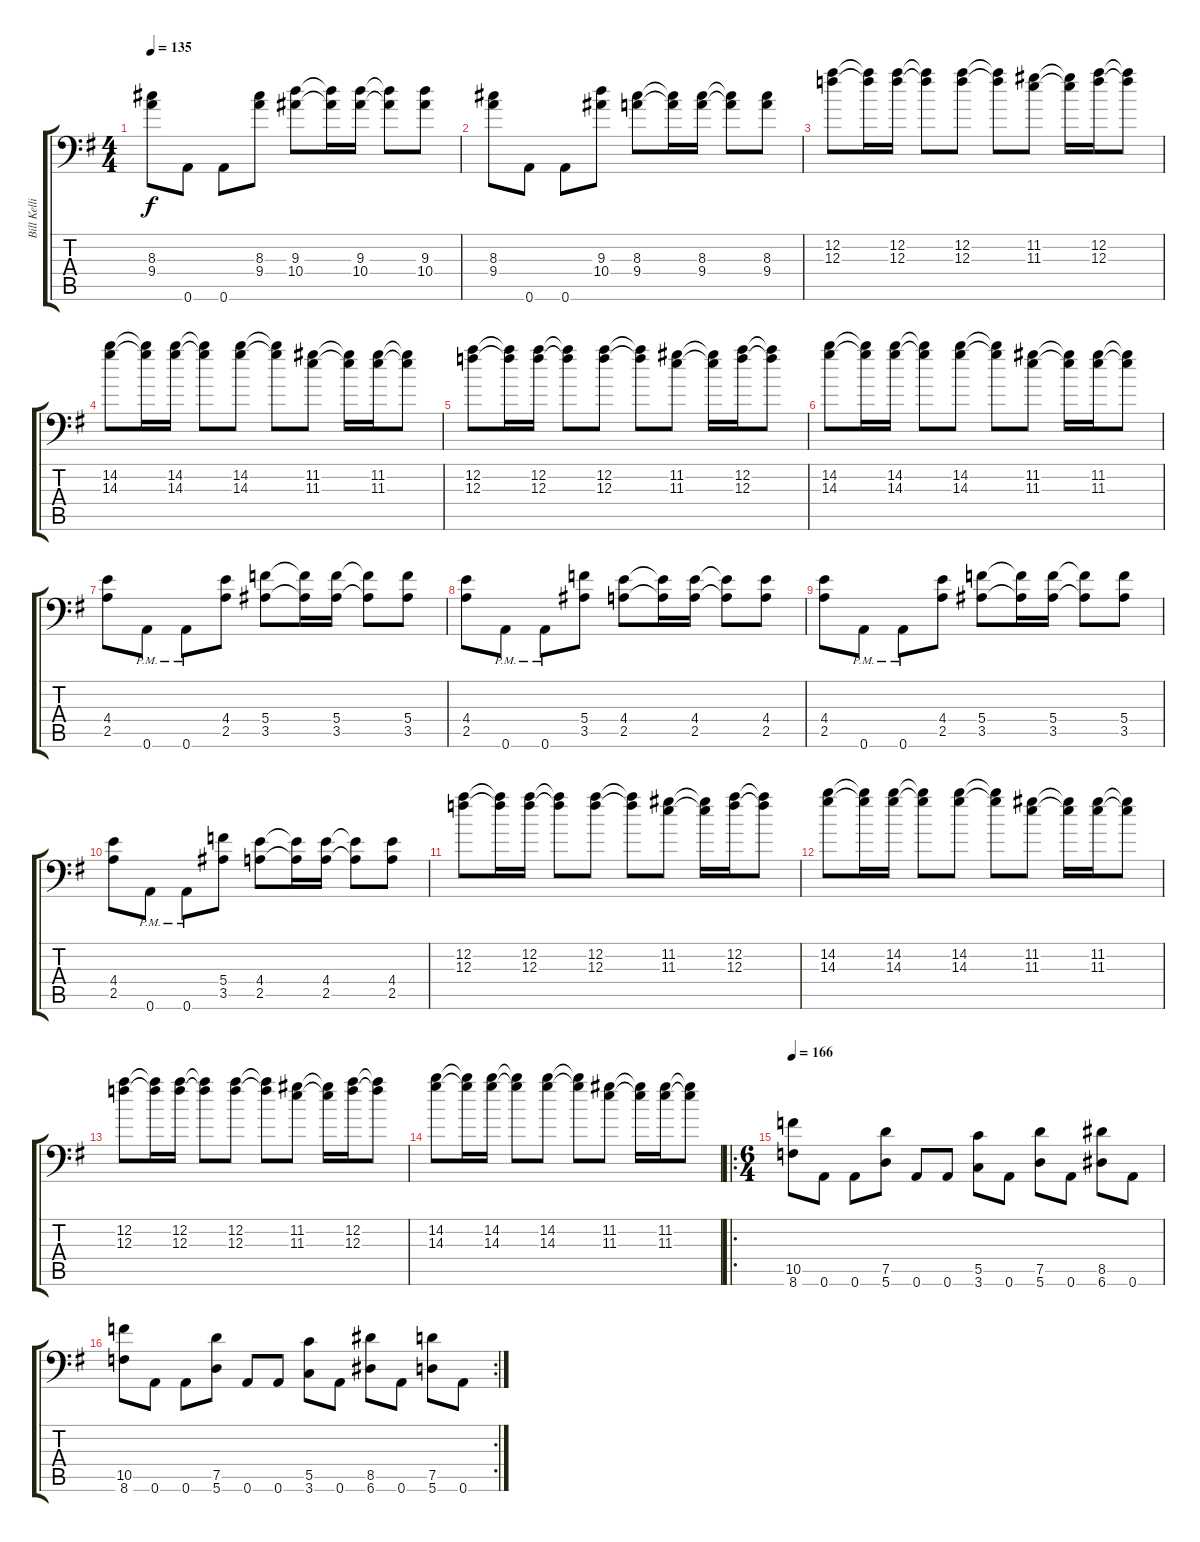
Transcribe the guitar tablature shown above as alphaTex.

\track ("Bill Kelliher" "Bill Kelli") {instrument overdrivenguitar}
\staff {score tabs}
\tuning (D4 A3 F3 C3 G2 A1) {hide}
\ts (4 4)
\tempo 135
\clef f4
\ks g
(8.3 9.4).8{dy f} 0.6.8 0.6.8 (8.3 9.4).8 (9.3 10.4).8 (9.3{t} 10.4{t}).16 (9.3 10.4).16 (9.3{t} 10.4{t}).8 (9.3 10.4).8 |
(8.3 9.4).8 0.6.8 0.6.8 (9.3 10.4).8 (8.3 9.4).8 (8.3{t} 9.4{t}).16 (8.3 9.4).16 (8.3{t} 9.4{t}).8 (8.3 9.4).8 |
(12.2 12.3).8 (12.2{t} 12.3{t}).16 (12.2 12.3).16 (12.2{t} 12.3{t}).8 (12.2 12.3).8 (12.2{t} 12.3{t}).8 (11.2 11.3).8 (11.2{t} 11.3{t}).16 (12.2 12.3).16 (12.2{t} 12.3{t}).8 |
(14.2 14.3).8 (14.2{t} 14.3{t}).16 (14.2 14.3).16 (14.2{t} 14.3{t}).8 (14.2 14.3).8 (14.2{t} 14.3{t}).8 (11.2 11.3).8 (11.2{t} 11.3{t}).16 (11.2 11.3).16 (11.2{t} 11.3{t}).8 |
(12.2 12.3).8 (12.2{t} 12.3{t}).16 (12.2 12.3).16 (12.2{t} 12.3{t}).8 (12.2 12.3).8 (12.2{t} 12.3{t}).8 (11.2 11.3).8 (11.2{t} 11.3{t}).16 (12.2 12.3).16 (12.2{t} 12.3{t}).8 |
(14.2 14.3).8 (14.2{t} 14.3{t}).16 (14.2 14.3).16 (14.2{t} 14.3{t}).8 (14.2 14.3).8 (14.2{t} 14.3{t}).8 (11.2 11.3).8 (11.2{t} 11.3{t}).16 (11.2 11.3).16 (11.2{t} 11.3{t}).8 |
(4.4 2.5).8 0.6{pm}.8 0.6{pm}.8 (4.4 2.5).8 (5.4 3.5).8 (5.4{t} 3.5{t}).16 (5.4 3.5).16 (5.4{t} 3.5{t}).8 (5.4 3.5).8 |
(4.4 2.5).8 0.6{pm}.8 0.6{pm}.8 (5.4 3.5).8 (4.4 2.5).8 (4.4{t} 2.5{t}).16 (4.4 2.5).16 (4.4{t} 2.5{t}).8 (4.4 2.5).8 |
(4.4 2.5).8 0.6{pm}.8 0.6{pm}.8 (4.4 2.5).8 (5.4 3.5).8 (5.4{t} 3.5{t}).16 (5.4 3.5).16 (5.4{t} 3.5{t}).8 (5.4 3.5).8 |
(4.4 2.5).8 0.6{pm}.8 0.6{pm}.8 (5.4 3.5).8 (4.4 2.5).8 (4.4{t} 2.5{t}).16 (4.4 2.5).16 (4.4{t} 2.5{t}).8 (4.4 2.5).8 |
(12.2 12.3).8 (12.2{t} 12.3{t}).16 (12.2 12.3).16 (12.2{t} 12.3{t}).8 (12.2 12.3).8 (12.2{t} 12.3{t}).8 (11.2 11.3).8 (11.2{t} 11.3{t}).16 (12.2 12.3).16 (12.2{t} 12.3{t}).8 |
(14.2 14.3).8 (14.2{t} 14.3{t}).16 (14.2 14.3).16 (14.2{t} 14.3{t}).8 (14.2 14.3).8 (14.2{t} 14.3{t}).8 (11.2 11.3).8 (11.2{t} 11.3{t}).16 (11.2 11.3).16 (11.2{t} 11.3{t}).8 |
(12.2 12.3).8 (12.2{t} 12.3{t}).16 (12.2 12.3).16 (12.2{t} 12.3{t}).8 (12.2 12.3).8 (12.2{t} 12.3{t}).8 (11.2 11.3).8 (11.2{t} 11.3{t}).16 (12.2 12.3).16 (12.2{t} 12.3{t}).8 |
(14.2 14.3).8 (14.2{t} 14.3{t}).16 (14.2 14.3).16 (14.2{t} 14.3{t}).8 (14.2 14.3).8 (14.2{t} 14.3{t}).8 (11.2 11.3).8 (11.2{t} 11.3{t}).16 (11.2 11.3).16 (11.2{t} 11.3{t}).8 |
\ro
\ts (6 4)
\tempo 166
(10.5 8.6).8 0.6.8 0.6.8 (7.5 5.6).8 0.6.8 0.6.8 (5.5 3.6).8 0.6.8 (7.5 5.6).8 0.6.8 (8.5 6.6).8 0.6.8 |
\rc 2
(10.5 8.6).8 0.6.8 0.6.8 (7.5 5.6).8 0.6.8 0.6.8 (5.5 3.6).8 0.6.8 (8.5 6.6).8 0.6.8 (7.5 5.6).8 0.6.8
